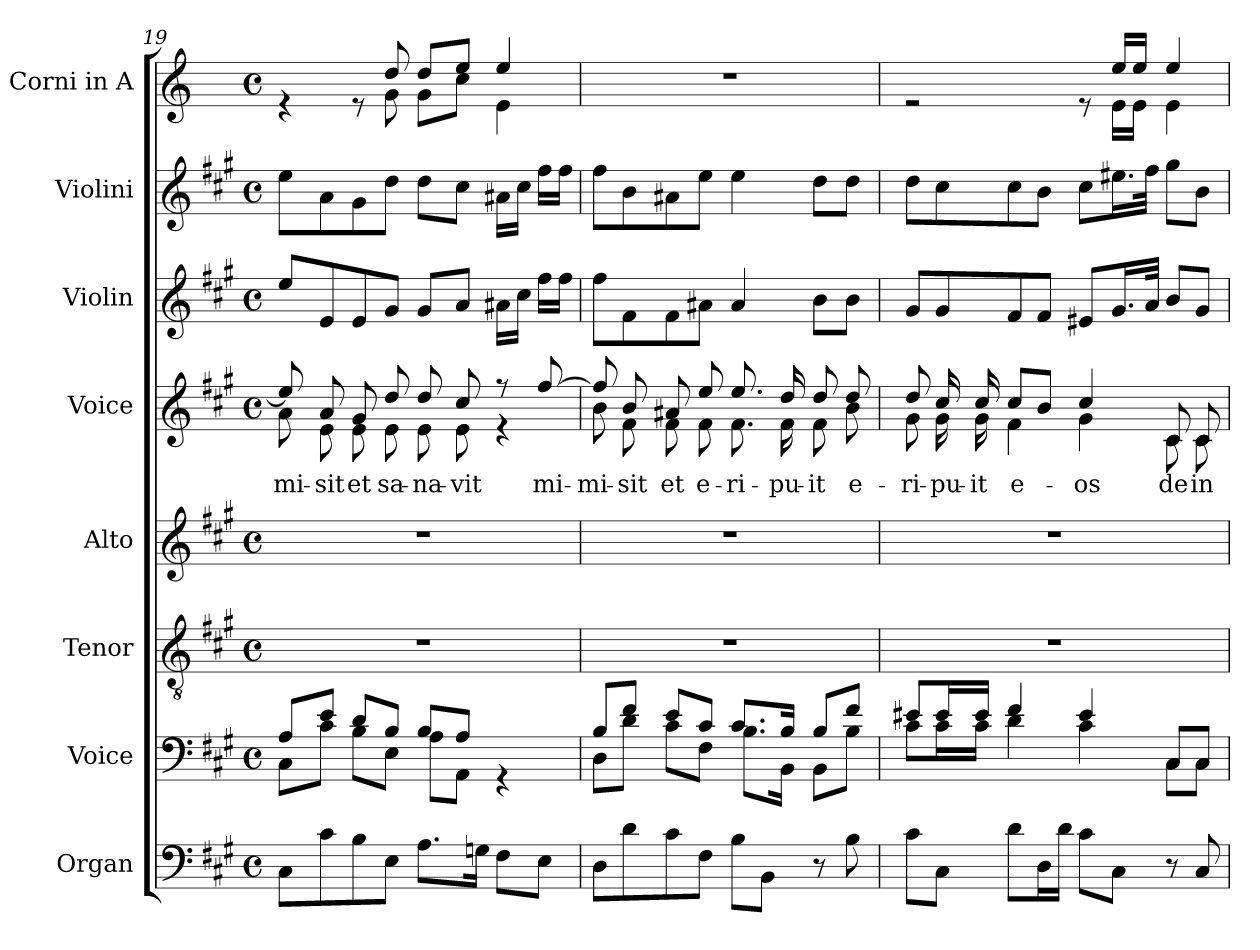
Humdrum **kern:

**kern	**kern	**kern	**kern	**kern	**text	**kern	**kern	**kern
*part8	*part7	*part6	*part5	*part4	*part4	*part3	*part2	*part1
*staff8	*staff7	*staff6	*staff5	*staff4	*staff4	*staff3	*staff2	*staff1
*I"Organ	*I"Voice	*I"Tenor	*I"Alto	*I"Voice	*	*I"Violin	*I"Violini	*I"Corni in A
*	*	*	*	*	*	*I'Vln	*I'Vln	*
!!LO:PB:g=z
*clefF4	*clefF4	*clefGv2	*clefG2	*clefG2	*	*clefG2	*clefG2	*clefG2
*	*	*	*	*	*	*	*	*ITrd2c3
*k[f#c#g#]	*k[f#c#g#]	*k[f#c#g#]	*k[f#c#g#]	*k[f#c#g#]	*	*k[f#c#g#]	*k[f#c#g#]	*k[f#c#g#]
*M4/4	*M4/4	*M4/4	*M4/4	*M4/4	*	*M4/4	*M4/4	*M4/4
*met(c)	*met(c)	*met(c)	*met(c)	*met(c)	*	*met(c)	*met(c)	*met(c)
=19	=19	=19	=19	=19	=19	=19	=19	=19
*	*^	*	*	*^	*	*	*	*
!	!	!	!	!	!	!	!LO:LY:b	!	!	!
*	*	*	*	*	*	*	*	*	*	*^
8C#\L	8A/L	8C#\L	1r	1r	8ee/]	8a\	mi-	8ee/L	8ee\L	4re	4.ryy
!	!	!	!	!	!	!	!LO:LY:b	!	!	!	!
!	!	!	!	!	!	!	!LO:LY:b	!	!	!	!
8c#\	8e/J	8c#\J	.	.	8a/	8e\	-sit	8e/	8a\	.	.
!	!	!	!	!	!	!	!LO:LY:b	!	!	!	!
8B\	8d/L	8B\L	.	.	8g#/	8e\	et	8e/	8g#\	8re	.
!	!	!	!	!	!	!	!LO:LY:b	!	!	!	!
8E\J	8B/J	8E\J	.	.	8dd/	8e\	sa-	8g#/J	8dd\J	8b/	8e\
!	!	!	!	!	!	!	!LO:LY:b	!	!	!	!
8.A\L	8B/L	8A\L	.	.	8dd/	8e\	-na-	8g#/L	8dd\L	8b/L	8e\L
!	!	!	!	!	!	!	!LO:LY:b	!	!	!	!
.	8A/J	8AA\J	.	.	8cc#/	8e\	-vit	8a/J	8cc#\J	8cc#/J	8a\J
16Gn\Jk	.	.	.	.	.	.	.	.	.	.	.
8F#\L	4rGG	4ryy	.	.	8r	4r	.	16a#X\LL	16a#X\LL	4cc#/	4c#\
.	.	.	.	.	.	.	.	16cc#\JJ	16cc#\JJ	.	.
!	!	!	!	!	!	!	!LO:LY:b	!	!	!	!
8E\J	.	.	.	.	[8ff#/	.	mi-	16ff#\LL	16ff#\LL	.	.
.	.	.	.	.	.	.	.	16ff#\JJ	16ff#\JJ	.	.
*	*	*	*	*	*	*	*	*	*	*v	*v
=20	=20	=20	=20	=20	=20	=20	=20	=20	=20	=20
!	!	!	!	!	!	!	!LO:LY:b	!	!	!
8D\L	8B/L	8D\L	1r	1r	8ff#/]	8b\	mi-	8ff#\L	8ff#\L	1r
!	!	!	!	!	!	!	!LO:LY:b	!	!	!
!	!	!	!	!	!	!	!LO:LY:b	!	!	!
8d\	8f#/J	8d\J	.	.	8b/	8f#\	-sit	8f#\	8b\	.
!	!	!	!	!	!	!	!LO:LY:b	!	!	!
8c#\	8e/L	8c#\L	.	.	8a#X/	8f#\	et	8f#\	8a#X\	.
!	!	!	!	!	!	!	!LO:LY:b	!	!	!
8F#\J	8c#/J	8F#\J	.	.	8ee/	8f#\	e-	8a#X\J	8ee\J	.
!	!	!	!	!	!	!	!LO:LY:b	!	!	!
8B\L	8.c#/L	8.B\L	.	.	8.ee/	8.f#\	-ri-	4a#/	4ee\	.
8BB\J	.	.	.	.	.	.	.	.	.	.
!	!	!	!	!	!	!	!LO:LY:b	!	!	!
.	16B/Jk	16BB\Jk	.	.	16dd/	16f#\	-pu-	.	.	.
!	!	!	!	!	!	!	!LO:LY:b	!	!	!
8r	8B/L	8BB\L	.	.	8dd/	8f#\	-it	8b\L	8dd\L	.
!	!	!	!	!	!	!	!LO:LY:b	!	!	!
8B\	8f#/J	8B\J	.	.	8dd/	8b\	e-	8b\J	8dd\J	.
=21	=21	=21	=21	=21	=21	=21	=21	=21	=21	=21
!	!	!	!	!	!	!	!LO:LY:b	!	!	!
*	*	*	*	*	*	*	*	*	*	*^
8c#\L	8e#X/L	8c#\L	1r	1r	8dd/	8g#\	-ri-	8g#/L	8dd\L	2re	8ryy
!	!	!	!	!	!	!	!LO:LY:b	!	!	!	!
*	*	*	*	*	*	*	*	*	*	*v	*v
8C#\J	16e#/L	16c#\L	.	.	16cc#/	16g#\	-pu-	8g#/	8cc#\	.
!	!	!	!	!	!	!	!LO:LY:b	!	!	!
.	16e#/JJ	16c#\JJ	.	.	16cc#/	16g#\	-it	.	.	.
!	!	!	!	!	!	!	!LO:LY:b	!	!	!
8d\L	4f#/	4d\	.	.	8cc#/L	4f#\	e-	8f#/	8cc#\	.
16D\L	.	.	.	.	8b/J	.	.	8f#/J	8b\J	.
16d\JJ	.	.	.	.	.	.	.	.	.	.
!	!	!	!	!	!	!	!LO:LY:b	!	!	!
8c#\L	4e#/	4c#\	.	.	4cc#/	4g#\	-os	8e#X/L	8cc#\L	8re
*	*	*	*	*	*	*	*	*	*	*^
8C#\J	.	.	.	.	.	.	.	16.g#/L	16.ee#X\L	16cc#/LL	16c#\LL
.	.	.	.	.	.	.	.	.	.	16cc#/JJ	16c#\JJ
.	.	.	.	.	.	.	.	32a/JJk	32ff#\JJk	.	.
!	!	!	!	!	!	!	!LO:LY:b	!	!	!	!
8r	8C#/L	8C#\L	.	.	8c#/	8c#\	de	8b/L	8gg#\L	4cc#/	4c#\
!	!	!	!	!	!	!	!LO:LY:b	!	!	!	!
8C#/	8C#/J	8C#\J	.	.	8c#/	8c#\	in-	8g#/J	8b\J	.	.
*	*v	*v	*	*	*v	*v	*	*	*	*v	*v
=	=	=	=	=	=	=	=	=
*-	*-	*-	*-	*-	*-	*-	*-	*-
